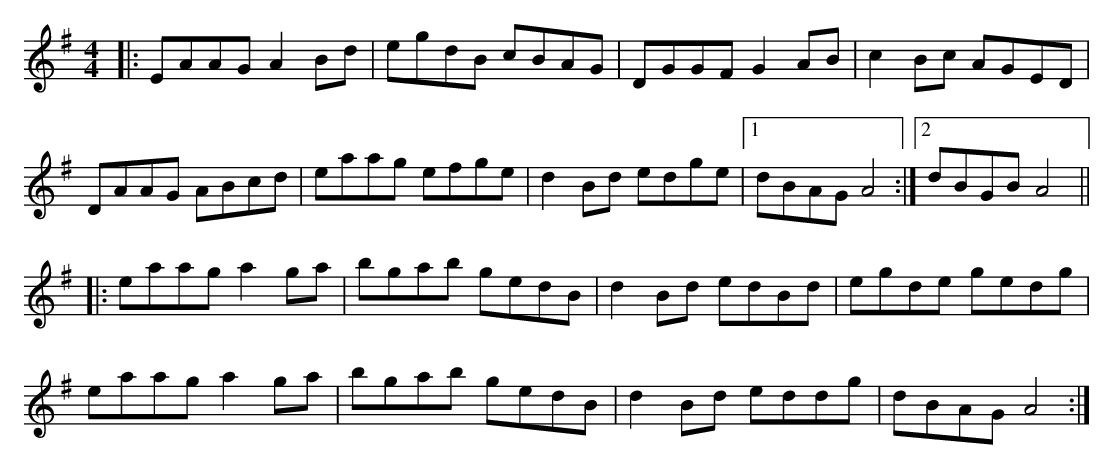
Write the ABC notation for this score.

X:1
M:4/4
K:Ador
|:EAAG A2Bd|egdB cBAG|DGGF G2 AB|c2 Bc AGED|
DAAG ABcd|eaag efge|d2 Bd edge|1 dBAG A4:|2 dBGB A4||
|:eaag a2 ga|bgab gedB|d2 Bd edBd|egde gedg|
eaag a2 ga|bgab gedB|d2 Bd eddg|dBAG A4:|
